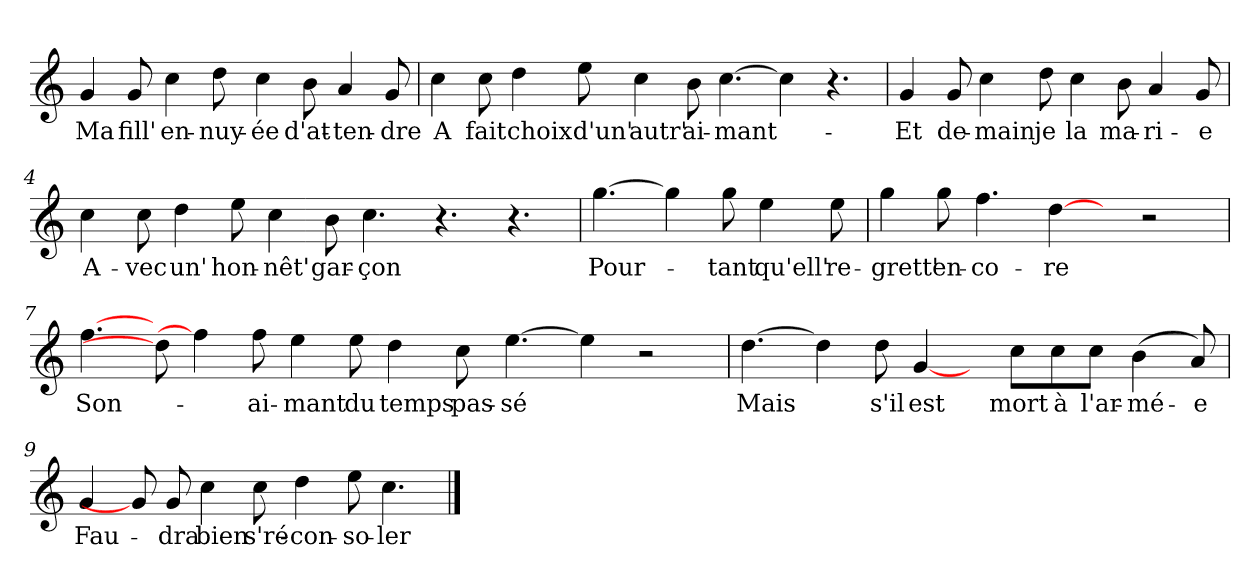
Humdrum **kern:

**kern	**text
*part1	*part1
*staff1	*staff1
*clefG2	*
*k[]	*
*C:	*
=1	=1
!	!LO:LY:b
4g/	Ma
!	!LO:LY:b
8g/	fill'
!	!LO:LY:b
4cc\	en-
!	!LO:LY:b
8dd\	-nuy-
!	!LO:LY:b
4cc\	-ée
!	!LO:LY:b
8b\	d'at-
!	!LO:LY:b
4a/	-ten-
!	!LO:LY:b
8g/	-dre
=2	=2
!	!LO:LY:b
4cc\	A
!	!LO:LY:b
8cc\	fait
!	!LO:LY:b
4dd\	choix
!	!LO:LY:b
8ee\	d'un'
!	!LO:LY:b
4cc\	autr'
!	!LO:LY:b
8b\	ai-
!	!LO:LY:b
[4.cc\	-mant-
4cc\]	.
4.r	.
!!LO:LB:g=z
=3	=3
!	!LO:LY:b
4g/	-Et
!	!LO:LY:b
8g/	de-
!	!LO:LY:b
4cc\	-main
!	!LO:LY:b
8dd\	je
!	!LO:LY:b
4cc\	la
!	!LO:LY:b
8b\	ma-
!	!LO:LY:b
4a/	-ri-
!	!LO:LY:b
8g/	-e
=4	=4
!	!LO:LY:b
4cc\	A-
!	!LO:LY:b
8cc\	-vec
!	!LO:LY:b
4dd\	un'
!	!LO:LY:b
8ee\	hon-
!	!LO:LY:b
4cc\	-nêt'
!	!LO:LY:b
8b\	gar-
!	!LO:LY:b
4.cc\	-çon
4.r	.
4.r	.
!!LO:LB:g=z
=5	=5
!	!LO:LY:b
[4.gg\	Pour-
4gg\]	.
!	!LO:LY:b
8gg\	-tant
!	!LO:LY:b
4ee\	qu'ell'
!	!LO:LY:b
8ee\	re-
=6	=6
!	!LO:LY:b
4gg\	-grett'
!	!LO:LY:b
8gg\	en-
!	!LO:LY:b
4.ff\	-co-
!	!LO:LY:b
[4dd\	-re
8ryy	.
2r	.
=7	=7
!	!LO:LY:b
[4.ff\	Son-
8dd\]	.
4ff\]	.
!	!LO:LY:b
8ff\	-ai-
!	!LO:LY:b
4ee\	-mant
!	!LO:LY:b
8ee\	du
!	!LO:LY:b
4dd\	temps
!	!LO:LY:b
8cc\	pas-
!	!LO:LY:b
[4.ee\	-sé
4ee\]	.
2r	.
!!LO:LB:g=z
=8	=8
!	!LO:LY:b
[4.dd\	Mais
4dd\]	.
!	!LO:LY:b
8dd\	s'il
!	!LO:LY:b
[4g/	est
8ryy	.
!	!LO:LY:b
8cc\L	mort
!	!LO:LY:b
8cc\	à
!	!LO:LY:b
8cc\J	l'ar-
!	!LO:LY:b
(>4b\	-mé-
!	!LO:LY:b
8a/)	-e
=9	=9
!	!LO:LY:b
4g/	Fau-
8g/]	.
!	!LO:LY:b
8g/	-dra
!	!LO:LY:b
4cc\	bien
!	!LO:LY:b
8cc\	s'ré-
!	!LO:LY:b
4dd\	-con-
!	!LO:LY:b
8ee\	-so-
!	!LO:LY:b
4.cc\	-ler
==	==
*-	*-
